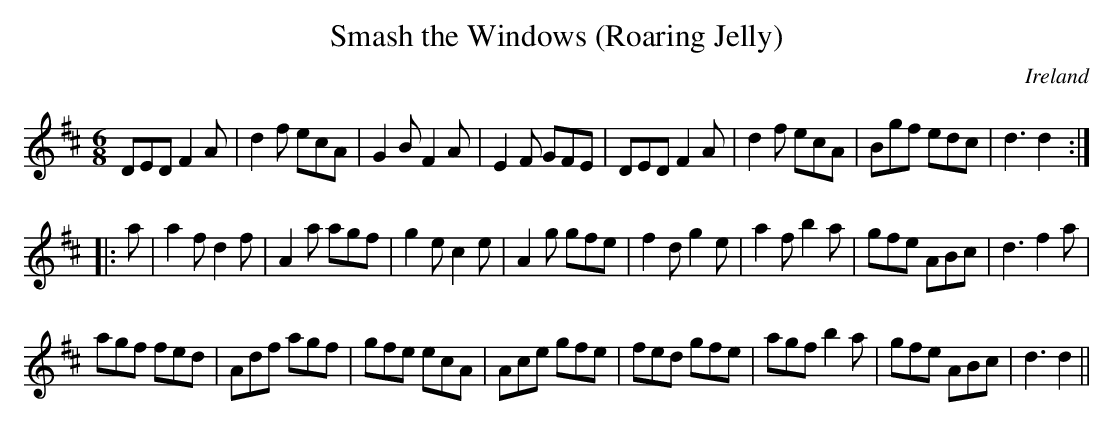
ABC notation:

X:1
T:Smash the Windows (Roaring Jelly)
O:Ireland
M:6/8
K:D
DED F2A|d2f ecA|G2B F2A|E2F GFE|\
DED F2A|d2f ecA|Bgf edc|d3 d2::
a|\
a2f d2f|A2a agf|g2e c2e|A2g gfe|\
f2d g2e|a2f b2a|gfe ABc|d3 f2a|
agf fed|Adf agf|gfe ecA|Ace gfe|\
fed gfe|agf b2a|gfe ABc|d3 d2||
